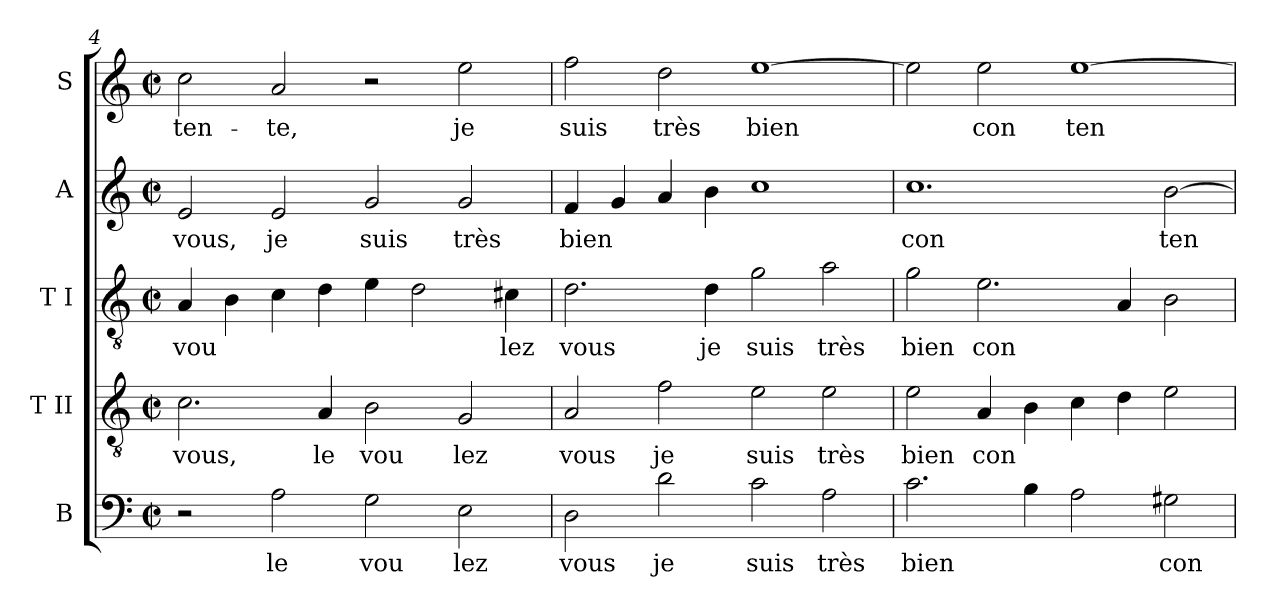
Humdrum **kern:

**kern	**text	**kern	**text	**kern	**text	**kern	**text	**kern	**text
*part5	*part5	*part4	*part4	*part3	*part3	*part2	*part2	*part1	*part1
*staff5	*staff5	*staff4	*staff4	*staff3	*staff3	*staff2	*staff2	*staff1	*staff1
*I"B	*	*I"T II	*	*I"T I	*	*I"A	*	*I"S	*
*clefF4	*	*clefGv2	*	*clefGv2	*	*clefG2	*	*clefG2	*
*M2/2	*	*M2/2	*	*M2/2	*	*M2/2	*	*M2/2	*
*met(c|)	*	*met(c|)	*	*met(c|)	*	*met(c|)	*	*met(c|)	*
=4	=4	=4	=4	=4	=4	=4	=4	=4	=4
!	!	!	!LO:LY:b:cj	!	!LO:LY:b	!	!LO:LY:b:cj	!	!LO:LY:b:cj
2r	.	2.c\	vous,	4A/	vou	2e/	vous,	2cc\	-ten-
.	.	.	.	4B\	.	.	.	.	.
!	!LO:LY:b:cj	!	!	!	!	!	!LO:LY:b:cj	!	!LO:LY:b:cj
2A\	le	.	.	4c\	.	2e/	je	2a/	-te,
!	!	!	!LO:LY:b:cj	!	!	!	!	!	!
.	.	4A/	le	4d\	.	.	.	.	.
!	!LO:LY:b:cj	!	!LO:LY:b:cj	!	!	!	!LO:LY:b:cj	!	!
2G\	vou	2B\	vou	4e\	.	2g/	suis	2r	.
.	.	.	.	2d\	.	.	.	.	.
!	!LO:LY:b:cj	!	!LO:LY:b:cj	!	!	!	!LO:LY:b:cj	!	!LO:LY:b:cj
2E\	lez	2G/	lez	.	.	2g/	très	2ee\	je
!	!	!	!	!	!LO:LY:b:cj	!	!	!	!
.	.	.	.	4c#\	lez	.	.	.	.
=5	=5	=5	=5	=5	=5	=5	=5	=5	=5
!	!LO:LY:b:cj	!	!LO:LY:b:cj	!	!LO:LY:b:cj	!	!LO:LY:b	!	!LO:LY:b:cj
2D\	vous	2A/	vous	2.d\	vous	4f/	bien	2ff\	suis
.	.	.	.	.	.	4g/	.	.	.
!	!LO:LY:b:cj	!	!LO:LY:b:cj	!	!	!	!	!	!LO:LY:b:cj
2d\	je	2f\	je	.	.	4a/	.	2dd\	très
!	!	!	!	!	!LO:LY:b:cj	!	!	!	!
.	.	.	.	4d\	je	4b\	.	.	.
!	!LO:LY:b:cj	!	!LO:LY:b:cj	!	!LO:LY:b:cj	!	!	!	!LO:LY:b
2c\	suis	2e\	suis	2g\	suis	1cc	.	[>1ee	bien
!	!LO:LY:b:cj	!	!LO:LY:b:cj	!	!LO:LY:b:cj	!	!	!	!
2A\	très	2e\	très	2a\	très	.	.	.	.
!!LO:LB:g=z
=6	=6	=6	=6	=6	=6	=6	=6	=6	=6
!	!LO:LY:b	!	!LO:LY:b:cj	!	!LO:LY:b:cj	!	!LO:LY:b:cj	!	!
2.c\	bien	2e\	bien	2g\	bien	1.cc	con	2ee\]	.
!	!	!	!LO:LY:b	!	!LO:LY:b	!	!	!	!LO:LY:b:cj
.	.	4A/	con	2.e\	con	.	.	2ee\	con
4B\	.	4B\	.	.	.	.	.	.	.
!	!	!	!	!	!	!	!	!	!LO:LY:b:cj
2A\	.	4c\	.	.	.	.	.	[>1ee	ten
.	.	4d\	.	4A/	.	.	.	.	.
!	!LO:LY:b:cj	!	!	!	!	!	!LO:LY:b	!	!
2G#X\	con	2e\	.	2B\	.	[>2b\	ten	.	.
=	=	=	=	=	=	=	=	=	=
*-	*-	*-	*-	*-	*-	*-	*-	*-	*-
